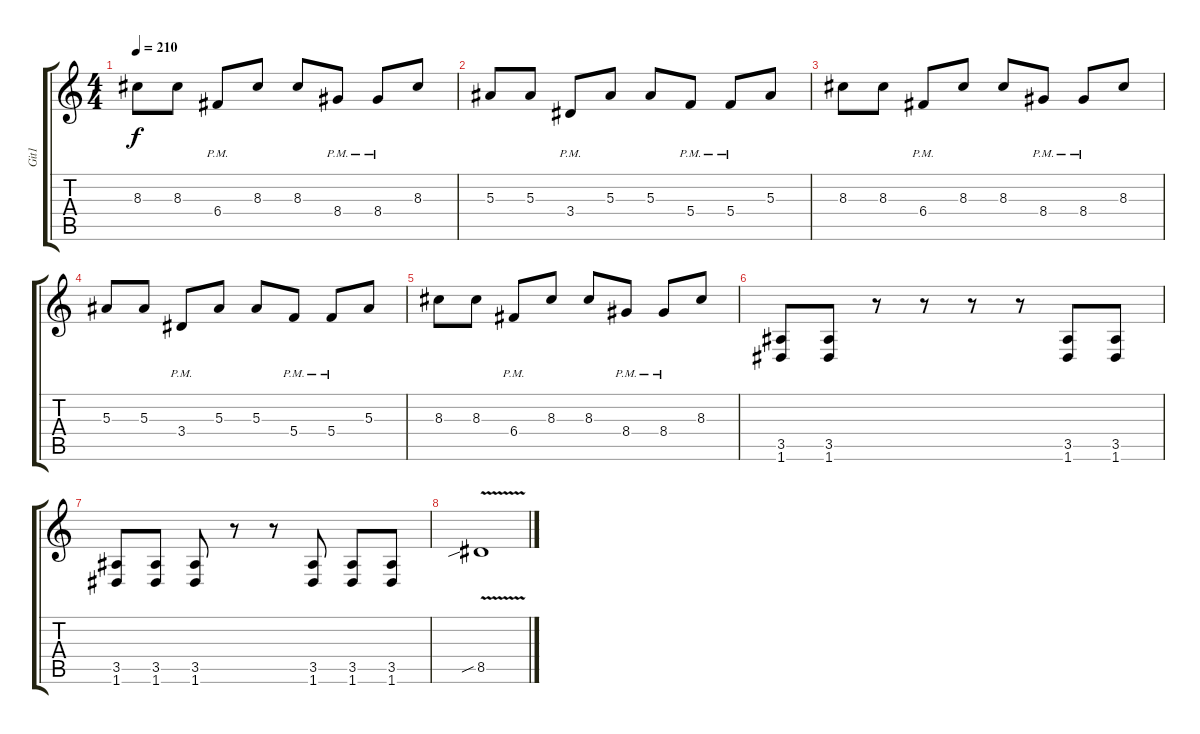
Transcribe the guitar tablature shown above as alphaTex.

\track ("Git1" "Git1") {instrument distortionguitar}
\staff {score tabs}
\tuning (D4 A3 F3 C3 G2 D2) {hide}
\ts (4 4)
\tempo 210
\clef g2
\ks c
8.3.8{dy f} 8.3.8 6.4{pm}.8 8.3.8 8.3.8 8.4{pm}.8 8.4{pm}.8 8.3.8 |
5.3.8 5.3.8 3.4{pm}.8 5.3.8 5.3.8 5.4{pm}.8 5.4{pm}.8 5.3.8 |
8.3.8 8.3.8 6.4{pm}.8 8.3.8 8.3.8 8.4{pm}.8 8.4{pm}.8 8.3.8 |
5.3.8 5.3.8 3.4{pm}.8 5.3.8 5.3.8 5.4{pm}.8 5.4{pm}.8 5.3.8 |
8.3.8 8.3.8 6.4{pm}.8 8.3.8 8.3.8 8.4{pm}.8 8.4{pm}.8 8.3.8 |
(3.5 1.6).8 (3.5 1.6).8 r.8 r.8 r.8 r.8 (3.5 1.6).8 (3.5 1.6).8 |
(3.5 1.6).8 (3.5 1.6).8 (3.5 1.6).8 r.8 r.8 (3.5 1.6).8 (3.5 1.6).8 (3.5 1.6).8 |
8.5{v sib}.1
